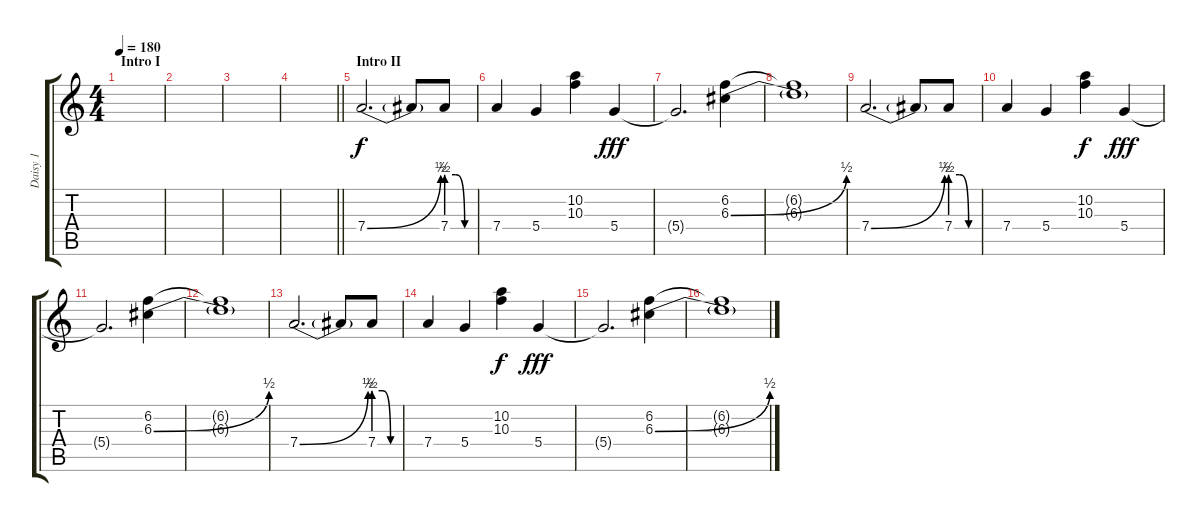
\track ("Daisy 1" "Daisy 1") {instrument distortionguitar}
\staff {score tabs}
\tuning (E4 B3 G3 D3 A2 E2) {hide}
\ts (4 4)
\section ("" "Intro I")
\tempo 180
\clef g2
\ks c
|
|
|
\barLineRight lightlight
|
\section ("" "Intro II")
7.4{be (bend 0 0 60 2)}.2{d} 7.4{t}.8 7.4{be (custom 0 2 20 2 40 0 60 0)}.8 |
7.4.4 5.4.4 (10.2 10.3).4{dy f} 5.4.4{dy fff} |
5.4{t}.2{d} (6.2 6.3{be (bend 0 0 60 2)}).4 |
(6.2{t} 6.3{t}).1 |
7.4{be (bend 0 0 60 2)}.2{d} 7.4{t}.8 7.4{be (custom 0 2 20 2 40 0 60 0)}.8 |
7.4.4 5.4.4 (10.2 10.3).4{dy f} 5.4.4{dy fff} |
5.4{t}.2{d} (6.2 6.3{be (bend 0 0 60 2)}).4 |
(6.2{t} 6.3{t}).1 |
7.4{be (bend 0 0 60 2)}.2{d} 7.4{t}.8 7.4{be (custom 0 2 20 2 40 0 60 0)}.8 |
7.4.4 5.4.4 (10.2 10.3).4{dy f} 5.4.4{dy fff} |
5.4{t}.2{d} (6.2 6.3{be (bend 0 0 60 2)}).4 |
(6.2{t} 6.3{t}).1
